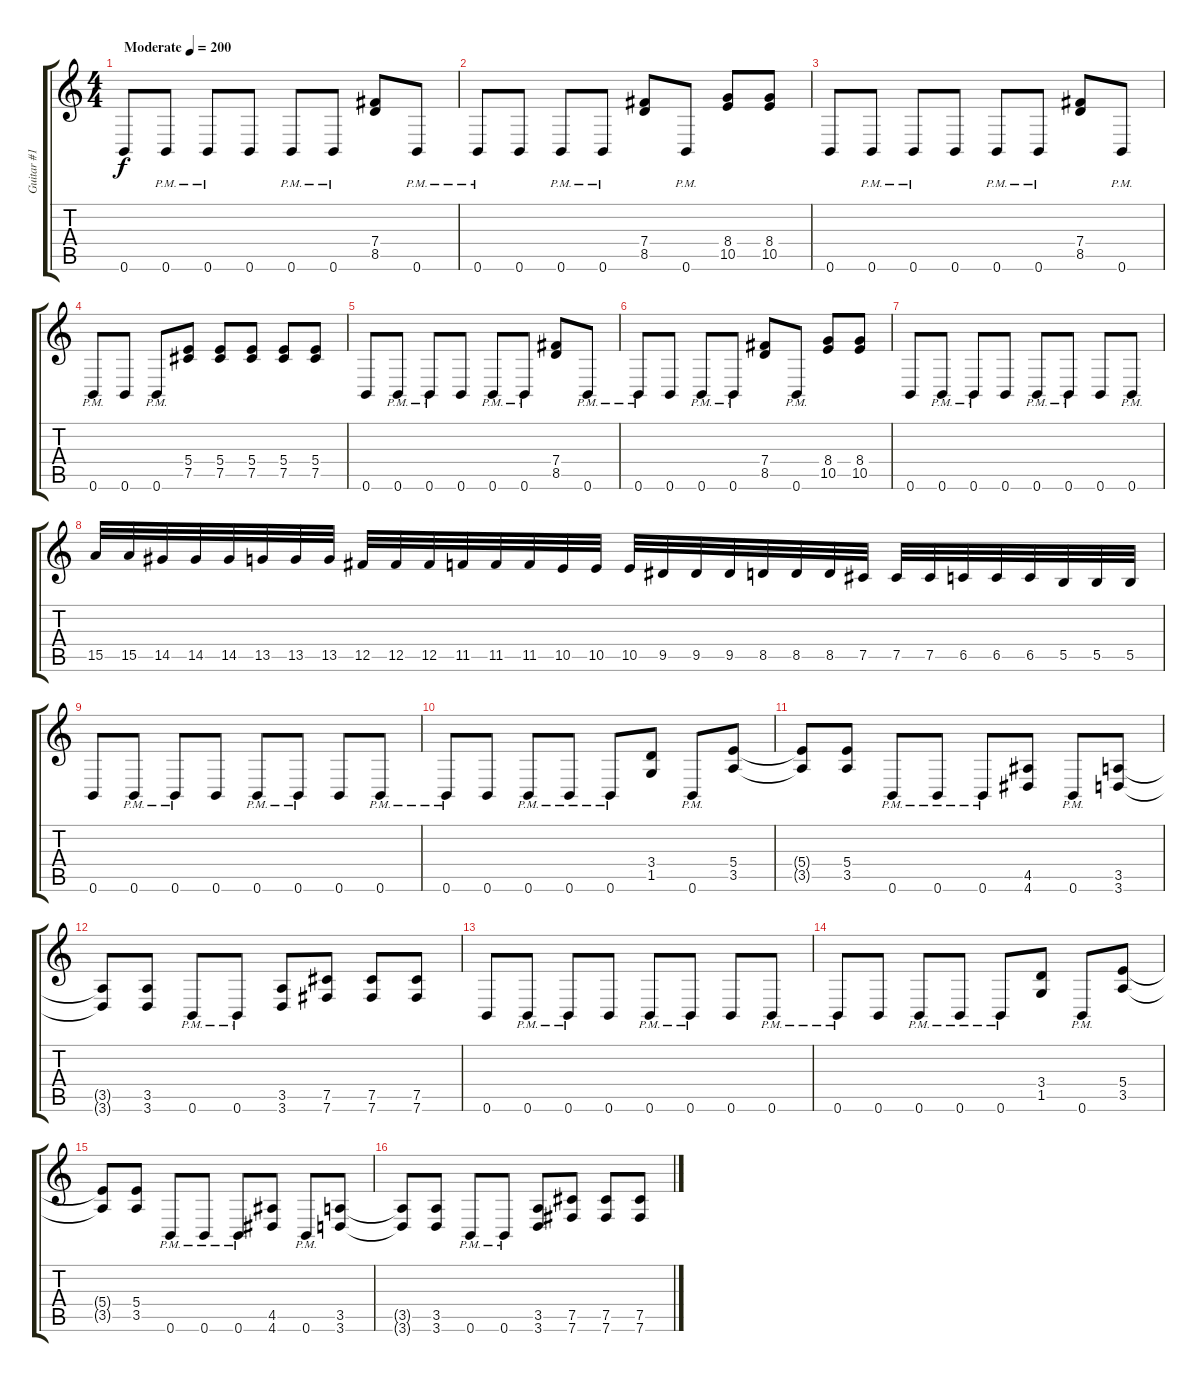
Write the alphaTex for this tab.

\track ("Guitar #1 [Zach Johnson]" "Guitar #1 ") {instrument distortionguitar}
\staff {score tabs}
\tuning (Db4 Ab3 E3 B2 Gb2 B1) {hide}
\ts (4 4)
\tempo (200 "Moderate")
\clef g2
\ks c
0.6.8{dy f instrument distortionguitar} 0.6{pm}.8 0.6{pm}.8 0.6.8 0.6{pm}.8 0.6{pm}.8 (7.4 8.5).8 0.6{pm}.8 |
0.6{pm}.8 0.6.8 0.6{pm}.8 0.6{pm}.8 (7.4 8.5).8 0.6{pm}.8 (8.4 10.5).8 (8.4 10.5).8 |
0.6.8 0.6{pm}.8 0.6{pm}.8 0.6.8 0.6{pm}.8 0.6{pm}.8 (7.4 8.5).8 0.6{pm}.8 |
0.6{pm}.8 0.6.8 0.6{pm}.8 (5.4 7.5).8 (5.4 7.5).8 (5.4 7.5).8 (5.4 7.5).8 (5.4 7.5).8 |
0.6.8 0.6{pm}.8 0.6{pm}.8 0.6.8 0.6{pm}.8 0.6{pm}.8 (7.4 8.5).8 0.6{pm}.8 |
0.6{pm}.8 0.6.8 0.6{pm}.8 0.6{pm}.8 (7.4 8.5).8 0.6{pm}.8 (8.4 10.5).8 (8.4 10.5).8 |
0.6.8 0.6{pm}.8 0.6{pm}.8 0.6.8 0.6{pm}.8 0.6{pm}.8 0.6.8 0.6{pm}.8 |
15.5.32 15.5.32 14.5.32 14.5.32 14.5.32 13.5.32 13.5.32 13.5.32 12.5.32 12.5.32 12.5.32 11.5.32 11.5.32 11.5.32 10.5.32 10.5.32 10.5.32 9.5.32 9.5.32 9.5.32 8.5.32 8.5.32 8.5.32 7.5.32 7.5.32 7.5.32 6.5.32 6.5.32 6.5.32 5.5.32 5.5.32 5.5.32 |
0.6.8 0.6{pm}.8 0.6{pm}.8 0.6.8 0.6{pm}.8 0.6{pm}.8 0.6.8 0.6{pm}.8 |
0.6{pm}.8 0.6.8 0.6{pm}.8 0.6{pm}.8 0.6{pm}.8 (3.4 1.5).8 0.6{pm}.8 (5.4 3.5).8 |
(5.4{t} 3.5{t}).8 (5.4 3.5).8 0.6{pm}.8 0.6{pm}.8 0.6{pm}.8 (4.5 4.6).8 0.6{pm}.8 (3.5 3.6).8 |
(3.5{t} 3.6{t}).8 (3.5 3.6).8 0.6{pm}.8 0.6{pm}.8 (3.5 3.6).8 (7.5 7.6).8 (7.5 7.6).8 (7.5 7.6).8 |
0.6.8 0.6{pm}.8 0.6{pm}.8 0.6.8 0.6{pm}.8 0.6{pm}.8 0.6.8 0.6{pm}.8 |
0.6{pm}.8 0.6.8 0.6{pm}.8 0.6{pm}.8 0.6{pm}.8 (3.4 1.5).8 0.6{pm}.8 (5.4 3.5).8 |
(5.4{t} 3.5{t}).8 (5.4 3.5).8 0.6{pm}.8 0.6{pm}.8 0.6{pm}.8 (4.5 4.6).8 0.6{pm}.8 (3.5 3.6).8 |
(3.5{t} 3.6{t}).8 (3.5 3.6).8 0.6{pm}.8 0.6{pm}.8 (3.5 3.6).8 (7.5 7.6).8 (7.5 7.6).8 (7.5 7.6).8
